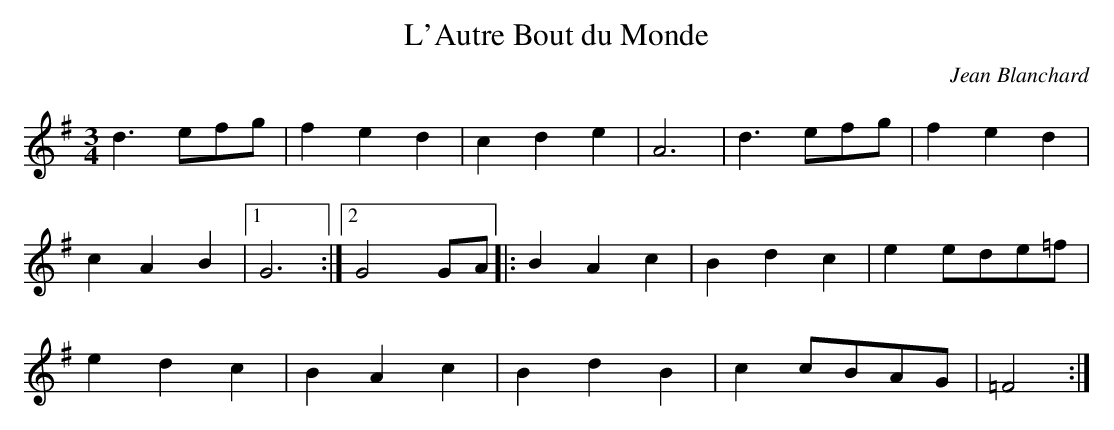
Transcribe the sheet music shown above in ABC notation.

X:1
T:L'Autre Bout du Monde
M:3/4
L:1/4
C:Jean Blanchard
K:G
d>ef/g/ | fed | cde | A3 | d>ef/g/ | fed |
cAB |1 G3 :|2 G2G/A/ |: BAc | Bdc | ee/d/e/=f/ |
edc | BAc | BdB | cc/B/A/G/ | =F2 :|
